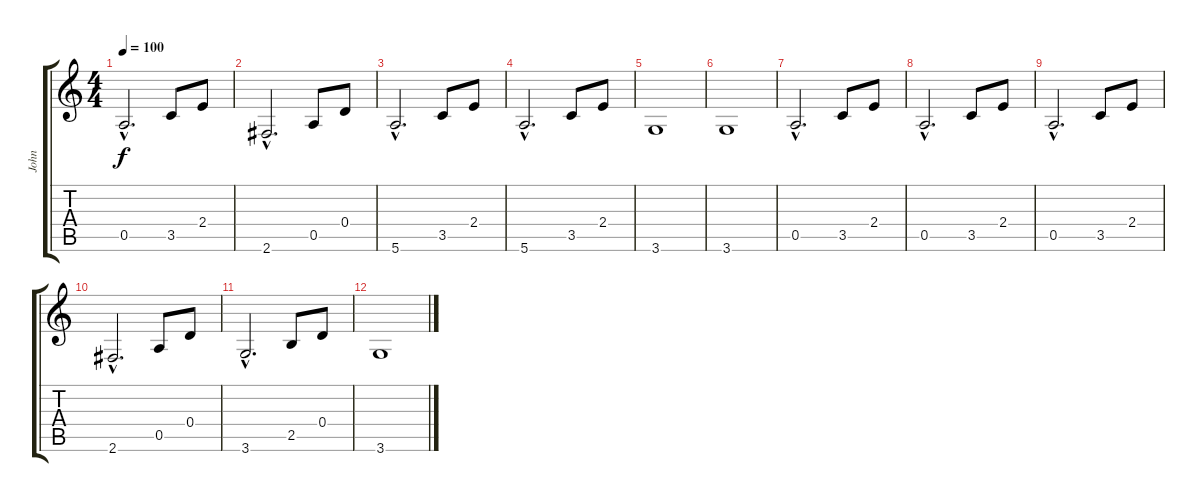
\track ("John" "John") {instrument acousticbass}
\staff {score tabs}
\tuning (E4 B3 G3 D3 A2 E2) {hide}
\ts (4 4)
\tempo 100
\clef g2
\ks c
0.5{hac}.2{d dy f} 3.5.8 2.4.8 |
2.6{hac}.2{d} 0.5.8 0.4.8 |
5.6{hac}.2{d} 3.5.8 2.4.8 |
5.6{hac}.2{d} 3.5.8 2.4.8 |
3.6.1 |
3.6.1 |
0.5{hac}.2{d volume 10} 3.5.8 2.4.8 |
0.5{hac}.2{d} 3.5.8 2.4.8 |
0.5{hac}.2{d} 3.5.8 2.4.8 |
2.6{hac}.2{d} 0.5.8 0.4.8 |
3.6{hac}.2{d} 2.5.8 0.4.8 |
3.6.1{volume 14}
